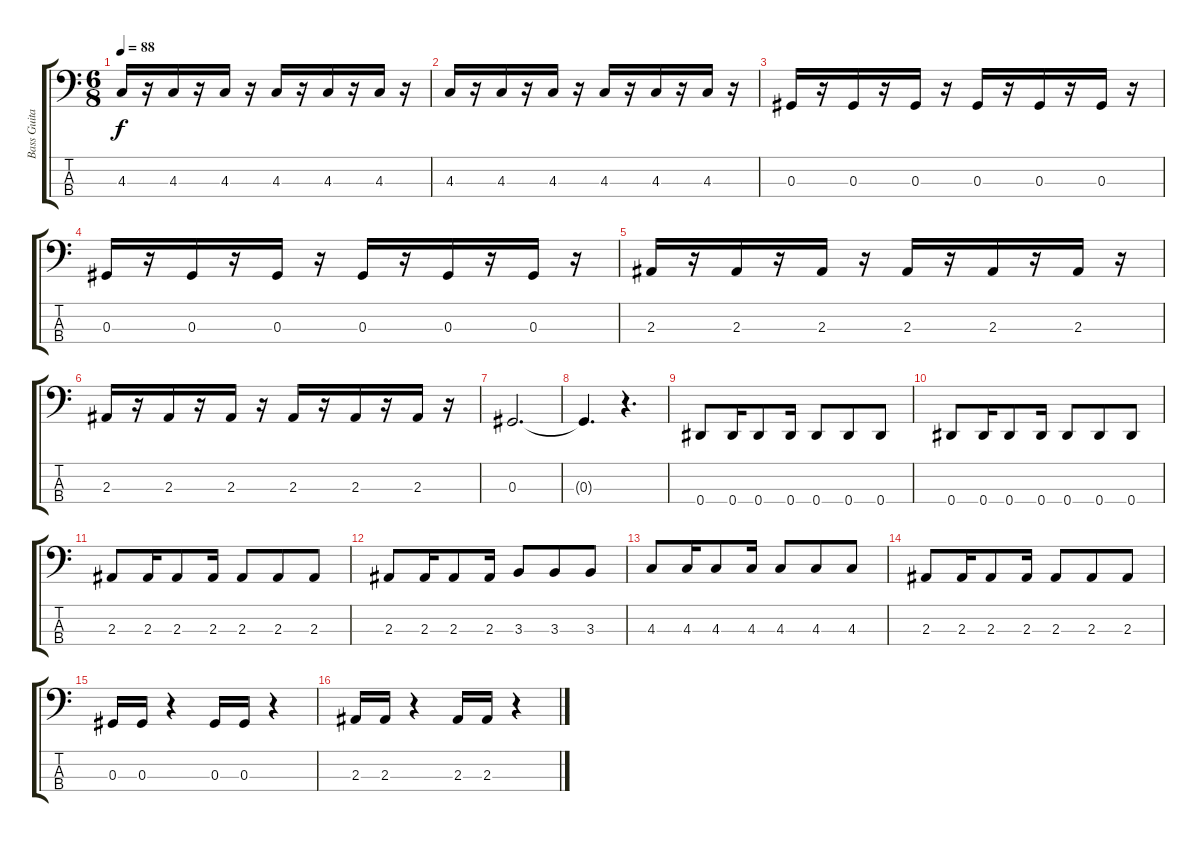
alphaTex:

\track ("Bass Guitar" "Bass Guita") {instrument electricbassfinger}
\staff {score tabs}
\tuning (Gb2 Db2 Ab1 Eb1) {hide}
\ts (6 8)
\tempo 88
\clef f4
\ks c
4.3.16{dy f} r.16 4.3.16 r.16 4.3.16 r.16 4.3.16 r.16 4.3.16 r.16 4.3.16 r.16 |
4.3.16 r.16 4.3.16 r.16 4.3.16 r.16 4.3.16 r.16 4.3.16 r.16 4.3.16 r.16 |
0.3.16 r.16 0.3.16 r.16 0.3.16 r.16 0.3.16 r.16 0.3.16 r.16 0.3.16 r.16 |
0.3.16 r.16 0.3.16 r.16 0.3.16 r.16 0.3.16 r.16 0.3.16 r.16 0.3.16 r.16 |
2.3.16 r.16 2.3.16 r.16 2.3.16 r.16 2.3.16 r.16 2.3.16 r.16 2.3.16 r.16 |
2.3.16 r.16 2.3.16 r.16 2.3.16 r.16 2.3.16 r.16 2.3.16 r.16 2.3.16 r.16 |
0.3.2{d} |
0.3{t}.4{d} r.4{d} |
0.4.8 0.4.16 0.4.8 0.4.16 0.4.8 0.4.8 0.4.8 |
0.4.8 0.4.16 0.4.8 0.4.16 0.4.8 0.4.8 0.4.8 |
2.3.8 2.3.16 2.3.8 2.3.16 2.3.8 2.3.8 2.3.8 |
2.3.8 2.3.16 2.3.8 2.3.16 3.3.8 3.3.8 3.3.8 |
4.3.8 4.3.16 4.3.8 4.3.16 4.3.8 4.3.8 4.3.8 |
2.3.8 2.3.16 2.3.8 2.3.16 2.3.8 2.3.8 2.3.8 |
0.3.16 0.3.16 r.4 0.3.16 0.3.16 r.4 |
2.3.16 2.3.16 r.4 2.3.16 2.3.16 r.4
